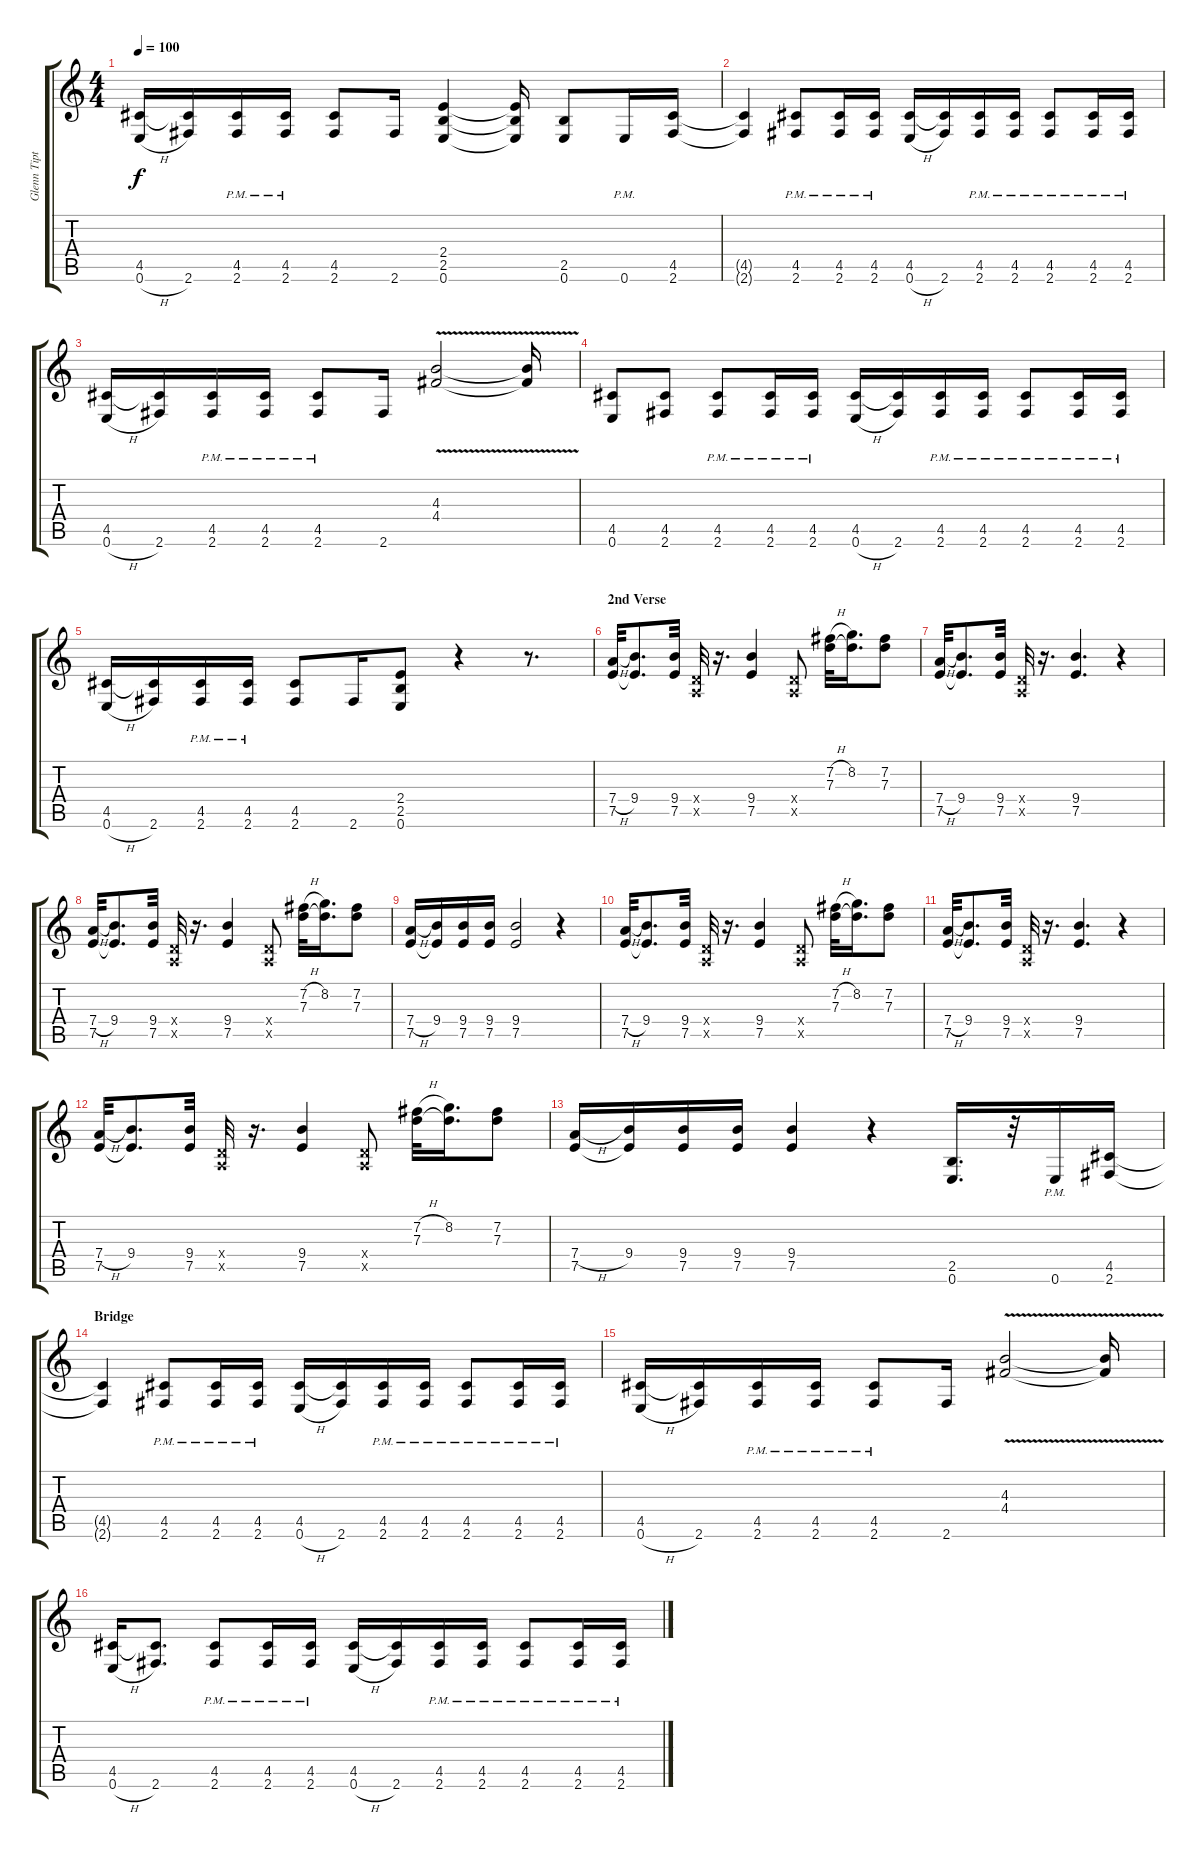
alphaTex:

\track ("Glenn Tipton" "Glenn Tipt") {instrument distortionguitar}
\staff {score tabs}
\tuning (E4 B3 G3 D3 A2 E2) {hide}
\ts (4 4)
\tempo 100
\clef g2
\ks c
(4.5 0.6{h}).16{dy f} (4.5{t} 2.6).16 (4.5{pm} 2.6{pm}).16 (4.5{pm} 2.6{pm}).16 (4.5 2.6).8 2.6.16 (2.4 2.5 0.6).4 (2.4{t} 2.5{t} 0.6{t}).16 (2.5 0.6).8 0.6{pm}.16 (4.5 2.6).16 |
(4.5{t} 2.6{t}).4 (4.5{pm} 2.6{pm}).8 (4.5{pm} 2.6{pm}).16 (4.5{pm} 2.6{pm}).16 (4.5 0.6{h}).16 (4.5{t} 2.6).16 (4.5{pm} 2.6{pm}).16 (4.5{pm} 2.6{pm}).16 (4.5{pm} 2.6{pm}).8 (4.5{pm} 2.6{pm}).16 (4.5{pm} 2.6{pm}).16 |
(4.5 0.6{h}).16 (4.5{t} 2.6).16 (4.5{pm} 2.6{pm}).16 (4.5{pm} 2.6{pm}).16 (4.5{pm} 2.6{pm}).8 2.6.16 (4.3{v} 4.4{v}).2 (4.3{t} 4.4{t}).16 |
(4.5 0.6).8 (4.5 2.6).8 (4.5{pm} 2.6{pm}).8 (4.5{pm} 2.6{pm}).16 (4.5{pm} 2.6{pm}).16 (4.5 0.6{h}).16 (4.5{t} 2.6).16 (4.5{pm} 2.6{pm}).16 (4.5{pm} 2.6{pm}).16 (4.5{pm} 2.6{pm}).8 (4.5{pm} 2.6{pm}).16 (4.5{pm} 2.6{pm}).16 |
(4.5 0.6{h}).16 (4.5{t} 2.6).16 (4.5{pm} 2.6{pm}).16 (4.5{pm} 2.6{pm}).16 (4.5 2.6).8 2.6.16 (2.4 2.5 0.6).8 r.4 r.8{d} |
\section ("" "2nd Verse")
(7.4{h} 7.5).32 (9.4 7.5{t}).8{d} (9.4 7.5).32 (0.4{x} 0.5{x}).32 r.16{d} (9.4 7.5).4 (0.4{x} 0.5{x}).8 (7.2{h} 7.3).32 (8.2 7.3{t}).16{d} (7.2 7.3).8 |
(7.4{h} 7.5).32 (9.4 7.5{t}).8{d} (9.4 7.5).32 (0.4{x} 0.5{x}).32 r.16{d} (9.4 7.5).4{d} r.4 |
(7.4{h} 7.5).32 (9.4 7.5{t}).8{d} (9.4 7.5).32 (0.4{x} 0.5{x}).32 r.16{d} (9.4 7.5).4 (0.4{x} 0.5{x}).8 (7.2{h} 7.3).32 (8.2 7.3{t}).16{d} (7.2 7.3).8 |
(7.4{h} 7.5).16 (9.4 7.5{t}).16 (9.4 7.5).16 (9.4 7.5).16 (9.4 7.5).2 r.4 |
(7.4{h} 7.5).32 (9.4 7.5{t}).8{d} (9.4 7.5).32 (0.4{x} 0.5{x}).32 r.16{d} (9.4 7.5).4 (0.4{x} 0.5{x}).8 (7.2{h} 7.3).32 (8.2 7.3{t}).16{d} (7.2 7.3).8 |
(7.4{h} 7.5).32 (9.4 7.5{t}).8{d} (9.4 7.5).32 (0.4{x} 0.5{x}).32 r.16{d} (9.4 7.5).4{d} r.4 |
(7.4{h} 7.5).32 (9.4 7.5{t}).8{d} (9.4 7.5).32 (0.4{x} 0.5{x}).32 r.16{d} (9.4 7.5).4 (0.4{x} 0.5{x}).8 (7.2{h} 7.3).32 (8.2 7.3{t}).16{d} (7.2 7.3).8 |
(7.4{h} 7.5).16 (9.4 7.5{t}).16 (9.4 7.5).16 (9.4 7.5).16 (9.4 7.5).4 r.4 (2.5 0.6).16{d} r.32 0.6{pm}.16 (4.5 2.6).16 |
\section ("" "Bridge")
(4.5{t} 2.6{t}).4 (4.5{pm} 2.6{pm}).8 (4.5{pm} 2.6{pm}).16 (4.5{pm} 2.6{pm}).16 (4.5 0.6{h}).16 (4.5{t} 2.6).16 (4.5{pm} 2.6{pm}).16 (4.5{pm} 2.6{pm}).16 (4.5{pm} 2.6{pm}).8 (4.5{pm} 2.6{pm}).16 (4.5{pm} 2.6{pm}).16 |
(4.5 0.6{h}).16 (4.5{t} 2.6).16 (4.5{pm} 2.6{pm}).16 (4.5{pm} 2.6{pm}).16 (4.5{pm} 2.6{pm}).8 2.6.16 (4.3{v} 4.4{v}).2 (4.3{t} 4.4{t}).16 |
(4.5 0.6{h}).16 (4.5{t} 2.6).8{d} (4.5{pm} 2.6{pm}).8 (4.5{pm} 2.6{pm}).16 (4.5{pm} 2.6{pm}).16 (4.5 0.6{h}).16 (4.5{t} 2.6).16 (4.5{pm} 2.6{pm}).16 (4.5{pm} 2.6{pm}).16 (4.5{pm} 2.6{pm}).8 (4.5{pm} 2.6{pm}).16 (4.5{pm} 2.6{pm}).16
